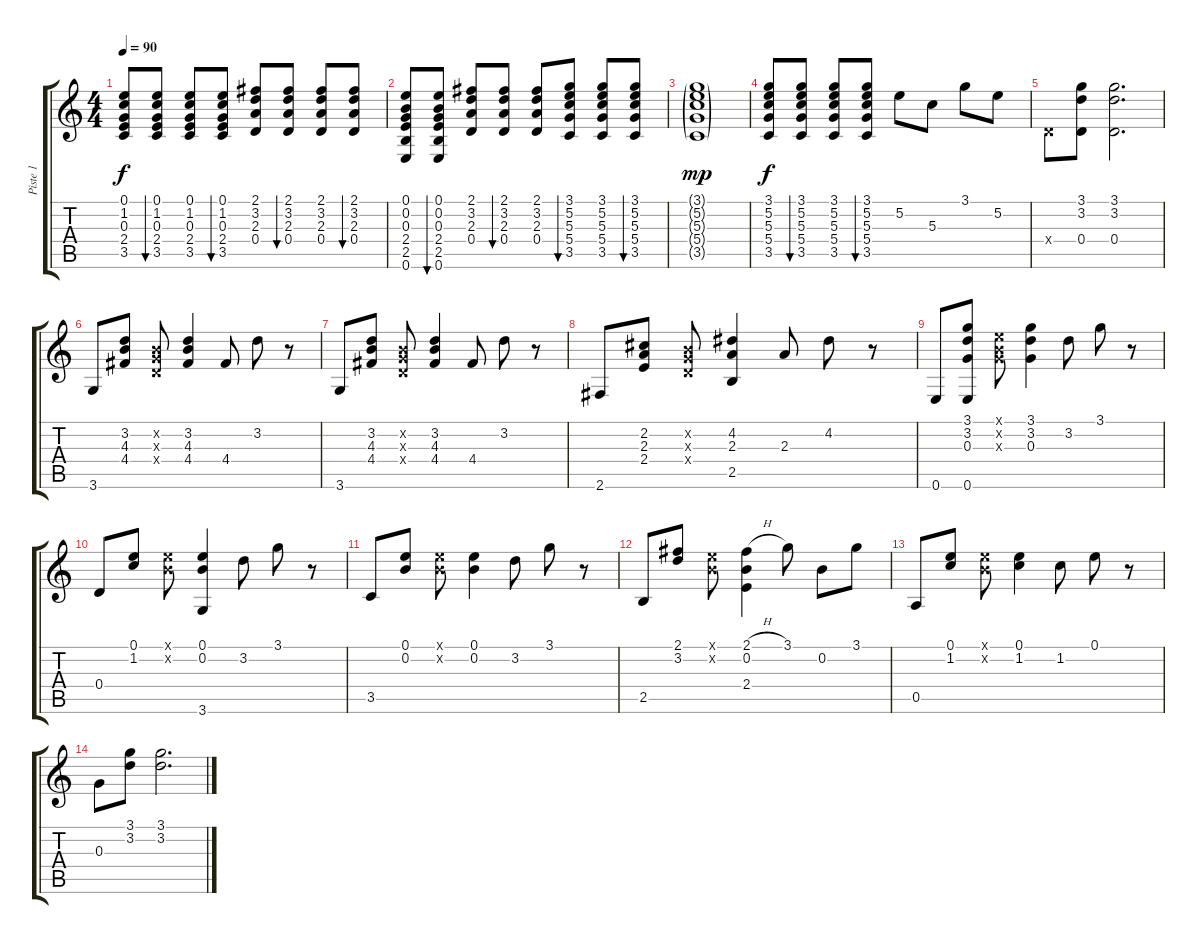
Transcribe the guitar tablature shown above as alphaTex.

\track ("Piste 1" "Piste 1") {instrument acousticguitarsteel}
\staff {score tabs}
\tuning (E4 B3 G3 D3 A2 E2) {hide}
\ts (4 4)
\tempo 90
\clef g2
\ks c
(0.1 1.2 0.3 2.4 3.5).8{dy f} (0.1 1.2 0.3 2.4 3.5).8{bu 30} (0.1 1.2 0.3 2.4 3.5).8 (0.1 1.2 0.3 2.4 3.5).8{bu 30} (2.1 3.2 2.3 0.4).8 (2.1 3.2 2.3 0.4).8{bu 30} (2.1 3.2 2.3 0.4).8 (2.1 3.2 2.3 0.4).8{bu 30} |
(0.1 0.2 0.3 2.4 2.5 0.6).8 (0.1 0.2 0.3 2.4 2.5 0.6).8{bu 30} (2.1 3.2 2.3 0.4).8 (2.1 3.2 2.3 0.4).8{bu 30} (2.1 3.2 2.3 0.4).8 (3.1 5.2 5.3 5.4 3.5).8{bu 30} (3.1 5.2 5.3 5.4 3.5).8 (3.1 5.2 5.3 5.4 3.5).8{bu 30} |
(3.1{g} 5.2{g} 5.3{g} 5.4{g} 3.5{g}).1{dy mp} |
(3.1 5.2 5.3 5.4 3.5).8{dy f} (3.1 5.2 5.3 5.4 3.5).8{bu 30} (3.1 5.2 5.3 5.4 3.5).8 (3.1 5.2 5.3 5.4 3.5).8{bu 30} 5.2.8 5.3.8 3.1.8 5.2.8 |
0.4{x}.8 (3.1 3.2 0.4).8 (3.1 3.2 0.4).2{d} |
3.6.8 (3.2 4.3 4.4).8 (0.2{x} 0.3{x} 0.4{x}).8 (3.2 4.3 4.4).4 4.4.8 3.2.8 r.8 |
3.6.8 (3.2 4.3 4.4).8 (0.2{x} 0.3{x} 0.4{x}).8 (3.2 4.3 4.4).4 4.4.8 3.2.8 r.8 |
2.6.8 (2.2 2.3 2.4).8 (0.2{x} 0.3{x} 0.4{x}).8 (4.2 2.3 2.5).4 2.3.8 4.2.8 r.8 |
0.6.8 (3.1 3.2 0.3 0.6).8 (0.1{x} 0.2{x} 0.3{x}).8 (3.1 3.2 0.3).4 3.2.8 3.1.8 r.8 |
0.4.8 (0.1 1.2).8 (0.1{x} 0.2{x}).8 (0.1 0.2 3.6).4 3.2.8 3.1.8 r.8 |
3.5.8 (0.1 0.2).8 (0.1{x} 0.2{x}).8 (0.1 0.2).4 3.2.8 3.1.8 r.8 |
2.5.8 (2.1 3.2).8 (0.1{x} 0.2{x}).8 (2.1{h} 0.2 2.4).4 3.1.8 0.2.8 3.1.8 |
0.5.8 (0.1 1.2).8 (0.1{x} 0.2{x}).8 (0.1 1.2).4 1.2.8 0.1.8 r.8 |
0.3.8 (3.1 3.2).8 (3.1 3.2).2{d}
